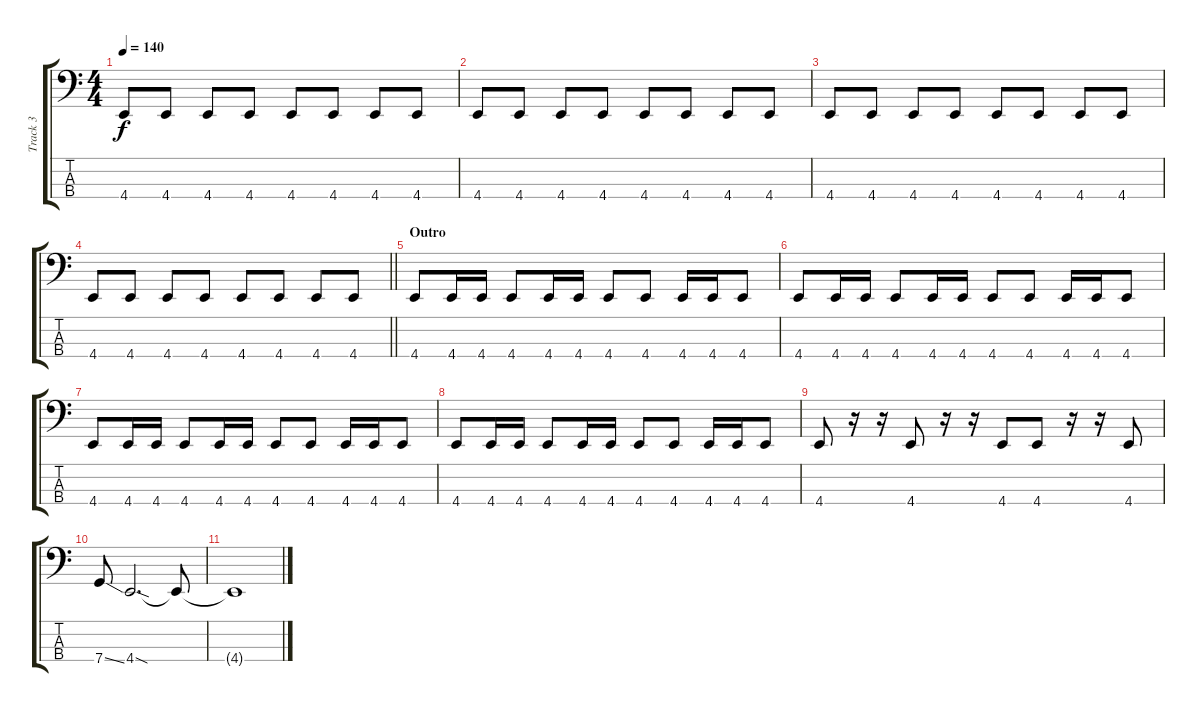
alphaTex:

\track ("Track 3" "Track 3") {instrument electricbassfinger}
\staff {score tabs}
\tuning (F2 C2 G1 C1) {hide}
\ts (4 4)
\tempo 140
\clef f4
\ks c
4.4.8{dy f} 4.4.8 4.4.8 4.4.8 4.4.8 4.4.8 4.4.8 4.4.8 |
4.4.8 4.4.8 4.4.8 4.4.8 4.4.8 4.4.8 4.4.8 4.4.8 |
4.4.8 4.4.8 4.4.8 4.4.8 4.4.8 4.4.8 4.4.8 4.4.8 |
\barLineRight lightlight
4.4.8 4.4.8 4.4.8 4.4.8 4.4.8 4.4.8 4.4.8 4.4.8 |
\section ("" "Outro")
4.4.8 4.4.16 4.4.16 4.4.8 4.4.16 4.4.16 4.4.8 4.4.8 4.4.16 4.4.16 4.4.8 |
4.4.8 4.4.16 4.4.16 4.4.8 4.4.16 4.4.16 4.4.8 4.4.8 4.4.16 4.4.16 4.4.8 |
4.4.8 4.4.16 4.4.16 4.4.8 4.4.16 4.4.16 4.4.8 4.4.8 4.4.16 4.4.16 4.4.8 |
4.4.8 4.4.16 4.4.16 4.4.8 4.4.16 4.4.16 4.4.8 4.4.8 4.4.16 4.4.16 4.4.8 |
4.4.8 r.16 r.16 4.4.8 r.16 r.16 4.4.8 4.4.8 r.16 r.16 4.4.8 |
7.4{ss}.8 4.4{sod}.2{d} 4.4{t}.8 |
4.4{t}.1
